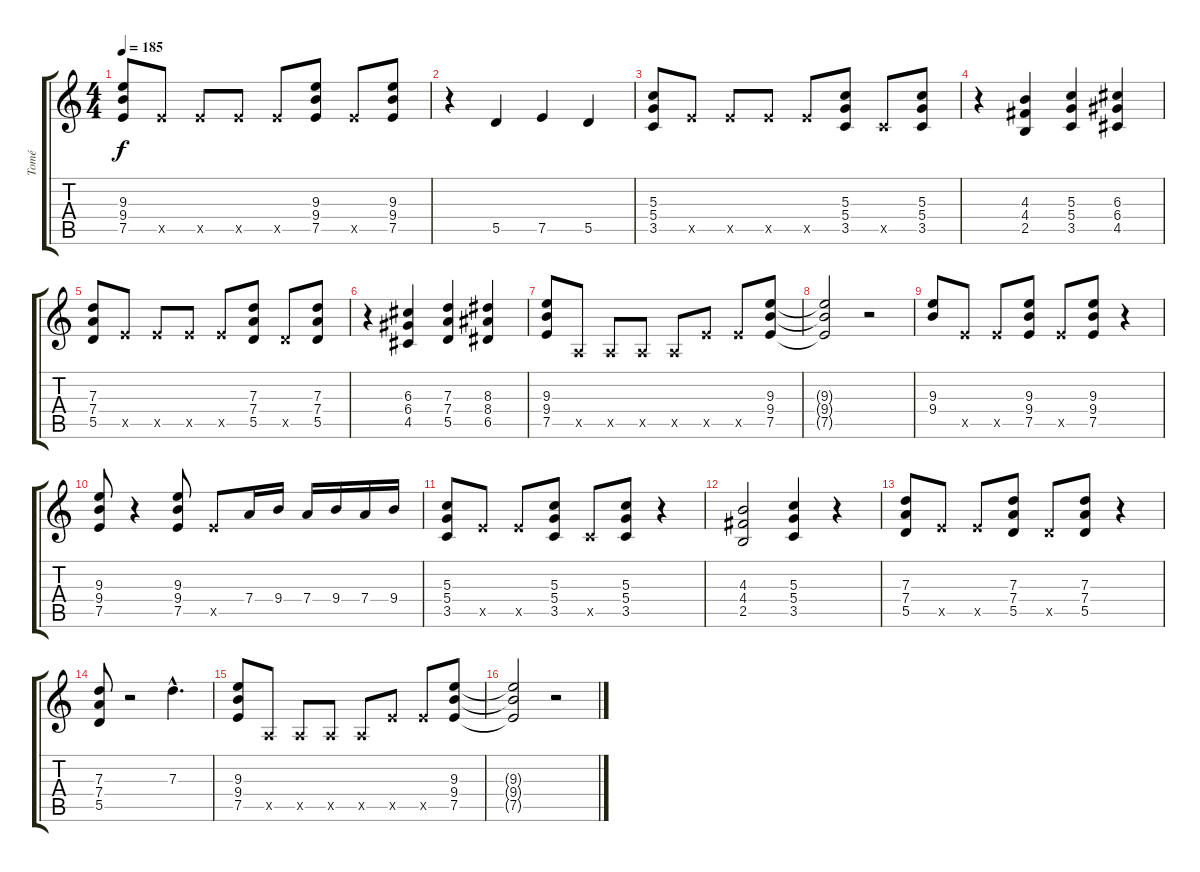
\track ("Tomé" "Tomé") {instrument overdrivenguitar}
\staff {score tabs}
\tuning (E4 B3 G3 D3 A2 E2) {hide}
\ts (4 4)
\tempo 185
\clef g2
\ks c
(9.3 9.4 7.5).8{dy f} 7.5{x}.8 7.5{x}.8 7.5{x}.8 7.5{x}.8 (9.3 9.4 7.5).8 7.5{x}.8 (9.3 9.4 7.5).8 |
r.4 5.5.4 7.5.4 5.5.4 |
(5.3 5.4 3.5).8 7.5{x}.8 7.5{x}.8 7.5{x}.8 7.5{x}.8 (5.3 5.4 3.5).8 3.5{x}.8 (5.3 5.4 3.5).8 |
r.4 (4.3 4.4 2.5).4 (5.3 5.4 3.5).4 (6.3 6.4 4.5).4 |
(7.3 7.4 5.5).8 7.5{x}.8 7.5{x}.8 7.5{x}.8 7.5{x}.8 (7.3 7.4 5.5).8 5.5{x}.8 (7.3 7.4 5.5).8 |
r.4 (6.3 6.4 4.5).4 (7.3 7.4 5.5).4 (8.3 8.4 6.5).4 |
(9.3 9.4 7.5).8 0.5{x}.8 0.5{x}.8 0.5{x}.8 0.5{x}.8 7.5{x}.8 7.5{x}.8 (9.3 9.4 7.5).8 |
(9.3{t} 9.4{t} 7.5{t}).2 r.2 |
(9.3 9.4).8 7.5{x}.8 7.5{x}.8 (9.3 9.4 7.5).8 7.5{x}.8 (9.3 9.4 7.5).8 r.4 |
(9.3 9.4 7.5).8 r.4 (9.3 9.4 7.5).8 7.5{x}.8 7.4.16 9.4.16 7.4.16 9.4.16 7.4.16 9.4.16 |
(5.3 5.4 3.5).8 7.5{x}.8 7.5{x}.8 (5.3 5.4 3.5).8 3.5{x}.8 (5.3 5.4 3.5).8 r.4 |
(4.3 4.4 2.5).2 (5.3 5.4 3.5).4 r.4 |
(7.3 7.4 5.5).8 7.5{x}.8 7.5{x}.8 (7.3 7.4 5.5).8 5.5{x}.8 (7.3 7.4 5.5).8 r.4 |
(7.3 7.4 5.5).8 r.2 7.3{hac}.4{d} |
(9.3 9.4 7.5).8 0.5{x}.8 0.5{x}.8 0.5{x}.8 0.5{x}.8 7.5{x}.8 7.5{x}.8 (9.3 9.4 7.5).8 |
(9.3{t} 9.4{t} 7.5{t}).2 r.2
